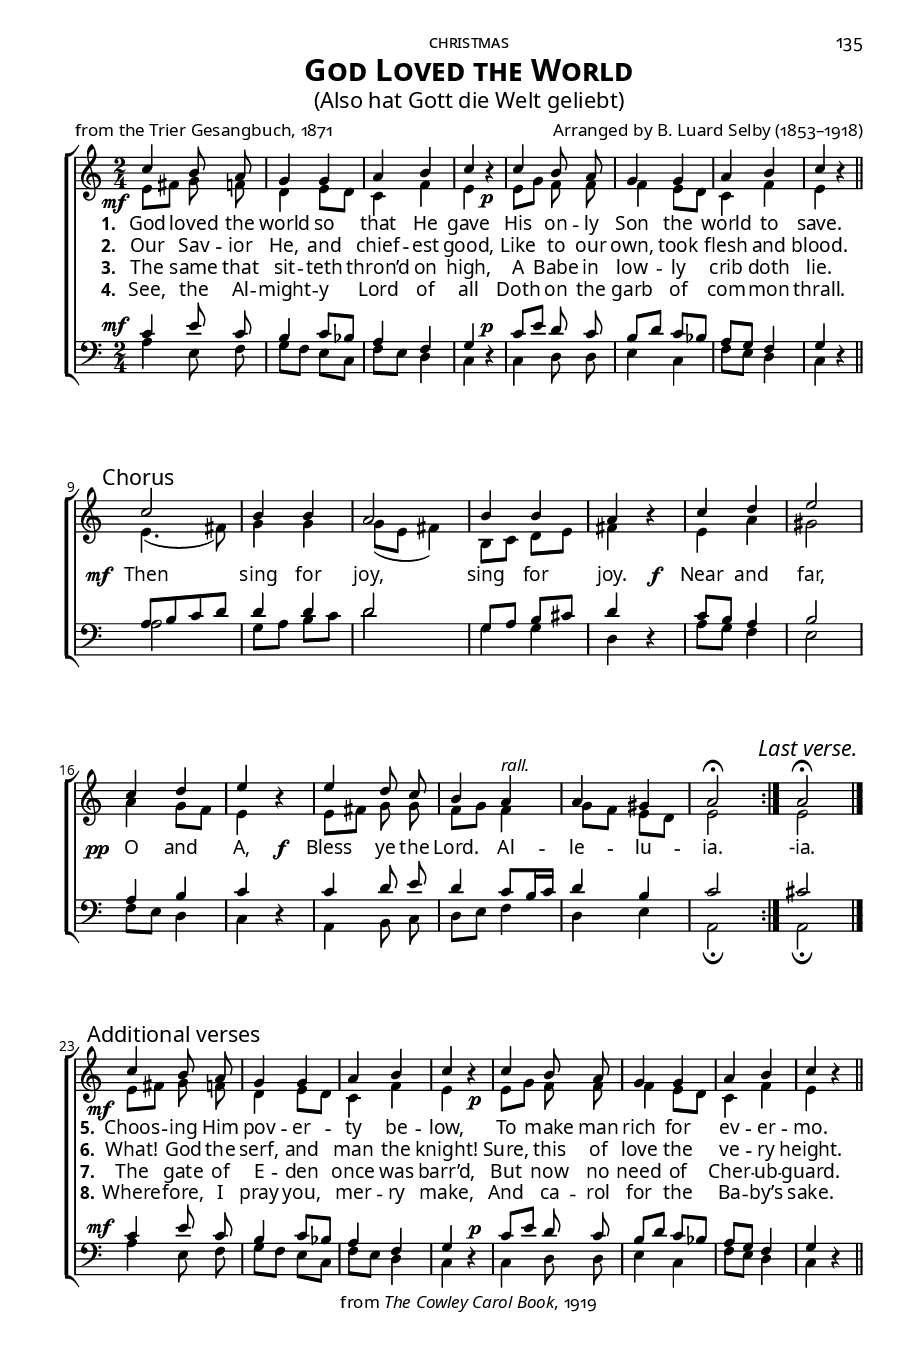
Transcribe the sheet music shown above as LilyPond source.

\version "2.14.2"
\include "util.ly"
\header {
  title = \markup{\override #'(font-name . "Garamond Premier Pro Semibold"){ \abs-fontsize #15 \smallCapsOldStyle"God Loved the World"}}
  subtitle = \markup{\override #'(font-name . "Garamond Premier Pro"){ \abs-fontsize #10.5 "(Also hat Gott die Welt geliebt)"}}
  poet = \markup\oldStyleNum"from the Trier Gesangbuch, 1871"
  composer = \markup\oldStyleNum"Arranged by B. Luard Selby (1853–1918)"
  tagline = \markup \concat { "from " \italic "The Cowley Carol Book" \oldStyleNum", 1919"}
}
\paper {
  %print-all-headers = ##t
  paper-height = 9\in
  paper-width = 6\in
  indent = 0\in
  %system-system-spacing = #'((basic-distance . 10) (padding . 0))
  %system-system-spacing =
  %  #'((basic-distance . 0)
  %     (minimum-distance . 0)
  %     (padding . -5)
  %     (stretchability . 100))
  ragged-last-bottom = ##f
  ragged-bottom = ##f
  two-sided = ##t
  inner-margin = 0.5\in
  outer-margin = 0.25\in
  top-margin = 0.25\in
  bottom-margin = 0.25\in
  first-page-number = #135
  print-first-page-number = ##t
  headerLine = \markup{\override #'(font-name . "Garamond Premier Pro") \smallCapsOldStyle"christmas"}
  oddHeaderMarkup = \markup\fill-line{
     \override #'(font-name . "Garamond Premier Pro")\abs-fontsize #8.5
     \combine 
        \fill-line{"" \on-the-fly #print-page-number-check-first
        \oldStylePageNum""
        }
        \fill-line{\headerLine}
  }
  evenHeaderMarkup = \markup {
     \override #'(font-name . "Garamond Premier Pro")\abs-fontsize #8.5
     \combine
        \on-the-fly #print-page-number-check-first
        \oldStylePageNum""
        \fill-line{\headerLine}
  }
}
#(set-global-staff-size 15) \paper{ #(define fonts (make-pango-font-tree "GoudyOlSt BT" "Garamond Premier Pro" "Garamond Premier Pro" (/ 15 20))) }
global = {
  \key c \major
  \time 2/4
  \autoBeamOff
  \override DynamicLineSpanner #'staff-padding = #0.0
  \override DynamicLineSpanner #'Y-extent = #'(-1 . 1)
}

sopMusic = \relative c'' {
  \override DynamicText #'X-offset = #-4
  \once\override DynamicText #'X-offset = #-5
  c4_\mf b8 a |
  g4 g |
  a b c b\rest |
  c_\p b8 a |
  
  g4 g |
  a b |
  c b\rest \bar "||" \break
  \once \override Score.RehearsalMark #'self-alignment-X = #LEFT
  \mark "Chorus"
  c2 |
  b4 b |
  
  a2 |
  b4 b |
  a b\rest |
  c d |
  e2 |
  c4 d |
  
  e b\rest |
  e d8 c |
  b4 a^\markup\italic"rall."
  a gis |
  a2\fermata \bar ":|"
  a\fermata \bar "|."
  \once \override Score.RehearsalMark #'break-visibility = #end-of-line-visible
  \once \override Score.RehearsalMark #'self-alignment-X = #RIGHT
  \mark\markup\italic"Last verse." \break
  
  
  \once\override DynamicText #'X-offset = #-5
  c4_\mf  % \once \override Score.RehearsalMark #'self-alignment-X = #LEFT
  \mark "Additional verses"
    b8 a |
  g4 g |
  a b c b\rest |
  c_\p b8 a |
  
  g4 g |
  a b |
  c b\rest \bar "||" \break
}
sopWords = \lyricmode {
  
}

altoMusic = \relative c' {
  e8[ fis] g f |
  d4 e8[ d] |
  c4 f |
  e s |
  e8[ g] f f |
  
  f4 e8[ d] |
  c4 f |
  e s |
  e4.( fis8) |
  g4 g |
  
  g8([ e] fis4) |
  b,8[ c] d[ e] |
  fis4 s |
  e a |
  gis2 |
  a4 g8[ f] |
  
  e4 s |
  e8[ fis] g g |
  f[ g] f4 |
  g8[ f] e[ d] |
  e2 |
  e \bar "|."
  
  
  
  e8[ fis] g f |
  d4 e8[ d] |
  c4 f |
  e s |
  e8[ g] f f |
  
  f4 e8[ d] |
  c4 f |
  e s \bar "||"
}
altoWords = {
  \dropLyricsV
  \lyricmode {
    \set stanza = #"1. "
    God loved the world so that He gave
    His on -- ly Son the world to save.
  }
  \set stanza = \markup\dynamic"  mf "
  \lyricmode {
    Then sing for joy, sing for joy.
  }
  \set stanza = \markup\dynamic"f  "
  \lyricmode {
    Near and far, 
  }
  \set stanza = \markup\dynamic"  pp "
  \lyricmode {
    O and A,
  }
  \set stanza = \markup\dynamic"f  "
  \lyricmode {
    Bless ye the Lord.
    Al -- le -- lu -- ia.
    -ia.
    
    \set stanza = #"5."
    Choos -- ing Him pov -- er -- ty be -- low,
    To make man rich for ev -- er -- mo.
  }
}
altoWordsII = \lyricmode {
  \dropLyricsV
%\markup\italic
  \set stanza = #"2. "
  Our Sav -- ior He, and chief -- est good,
  Like to our own, took flesh and blood.
  
  \repeat unfold 22 {\skip1}
  \set stanza = #"6."
  What! God the serf, and man the knight!
  Sure, this of love the ve -- ry height.
}
altoWordsIII = \lyricmode {
  \dropLyricsV
  \set stanza = #"3. "
  The same that sit -- teth thron’d on high,
  A Babe in low -- ly crib doth lie.
  
  \repeat unfold 22 {\skip1}
  \set stanza = #" 7."
  The gate of E -- den once was barr’d,
  But now no need of Cher -- ub -- guard.
}
altoWordsIV = \lyricmode {
  \dropLyricsV
  \set stanza = #"4. "
  See, the Al -- might -- y Lord of all
  Doth on the garb of com -- mon thrall.
  
  \repeat unfold 22 {\skip1}
  \set stanza = #" 8."
  Where -- fore, I pray you, mer -- ry make,
  And ca -- rol for the Ba -- by’s sake.
}
altoWordsV = \lyricmode {
  \set stanza = #" 5. "
  \set ignoreMelismata = ##t
}
altoWordsVI = \lyricmode {
  \set stanza = #" 6. "
  \set ignoreMelismata = ##t
}
tenorMusic = \relative c' {
  c4 e8 c |
  b4 c8[ bes] |
  a4 f |
  g s |
  c8[ e] d c |
  
  b[ d] c[ bes] |
  a[ g] f4 |
  g s |
  a8[ b c d] |
  d4 d |
  
  d2 |
  g,8[ a] b[ cis] |
  d4 s |
  c8[ b] a4 |
  b2 |
  a4 b |
  
  c s |
  c d8 e |
  d4 c8[ b16 c] |
  d4 b |
  c2 |
  cis2 \bar "|."
  
  
  
  c4 e8 c |
  b4 c8[ bes] |
  a4 f |
  g s |
  c8[ e] d c |
  
  b[ d] c[ bes] |
  a[ g] f4 |
  g s |
}
tenorWords = \lyricmode {

}

bassMusic = \relative c {
  \override DynamicText #'X-offset = #-4
  \once\override DynamicText #'X-offset = #-5
  a'4^\mf e8 f |
  g[ f] e[ c] |
  f[ e] d4 |
  c d\rest |
  c^\p d8 d |
  
  e4 c |
  f8[ e] d4 |
  c d\rest |
  a'2 |
  g8[ a] b[ c] |
  
  d2 |
  g,4 g |
  d d\rest |
  a'8[ g] f4 |
  e2 |
  f8[ e] d4 |
  
  c4 d\rest |
  a b8 c |
  d[ e] f4 |
  d e |
  a,2\fermata |
  a\fermata \bar "|."
  
  
  
  \once\override DynamicText #'X-offset = #-5
  a'4^\mf e8 f |
  g[ f] e[ c] |
  f[ e] d4 |
  c d\rest |
  c^\p d8 d |
  
  e4 c |
  f8[ e] d4 |
  c d\rest |
}
bassWords = \lyricmode {

}

pianoRH = \relative c' {
  
}
pianoLH = \relative c' {
  
}

\score {
  <<
   \new ChoirStaff <<
    \new Staff = women <<
      \new Voice = "sopranos" { \voiceOne << \global \sopMusic >> }
      \new Voice = "altos" { \voiceTwo << \global \altoMusic >> }
    >>
    \new Lyrics \with { alignAboveContext = #"women" \override VerticalAxisGroup #'nonstaff-relatedstaff-spacing = #'((basic-distance . 1))} \lyricsto "sopranos" \sopWords
    \new Lyrics = "altosVI"  \with { alignBelowContext = #"women" } \lyricsto "sopranos" \altoWordsVI
    \new Lyrics = "altosV"  \with { alignBelowContext = #"women" } \lyricsto "sopranos" \altoWordsV
    \new Lyrics = "altosIV"  \with { alignBelowContext = #"women" } \lyricsto "sopranos" \altoWordsIV
    \new Lyrics = "altosIII"  \with { alignBelowContext = #"women" } \lyricsto "sopranos" \altoWordsIII
    \new Lyrics = "altosII"  \with { alignBelowContext = #"women" } \lyricsto "sopranos" \altoWordsII
    \new Lyrics = "altos"  \with { alignBelowContext = #"women" \override VerticalAxisGroup #'nonstaff-relatedstaff-spacing = #'((basic-distance . 1)) } \lyricsto "sopranos" \altoWords
   \new Staff = men <<
      \clef bass
      \new Voice = "tenors" { \voiceOne << \global \tenorMusic >> }
      \new Voice = "basses" { \voiceTwo << \global \bassMusic >> }
    >>
    \new Lyrics \with { alignAboveContext = #"men" \override VerticalAxisGroup #'nonstaff-relatedstaff-spacing = #'((basic-distance . 1)) } \lyricsto "tenors" \tenorWords
    \new Lyrics \with { alignBelowContext = #"men" \override VerticalAxisGroup #'nonstaff-relatedstaff-spacing = #'((basic-distance . 1)) } \lyricsto "basses" \bassWords
  >>
%    \new PianoStaff << \new Staff { \new Voice { \pianoRH } } \new Staff { \clef "bass" \pianoLH } >>
  >>
  \layout {
    \context {
      \Score
      %\override SpacingSpanner #'base-shortest-duration = #(ly:make-moment 1 2)
      %\override SpacingSpanner #'common-shortest-duration = #(ly:make-moment 1 2)
    }
    \context {
      % Remove all empty staves
      % \Staff \RemoveEmptyStaves \override VerticalAxisGroup #'remove-first = ##t
    }
  }
}
